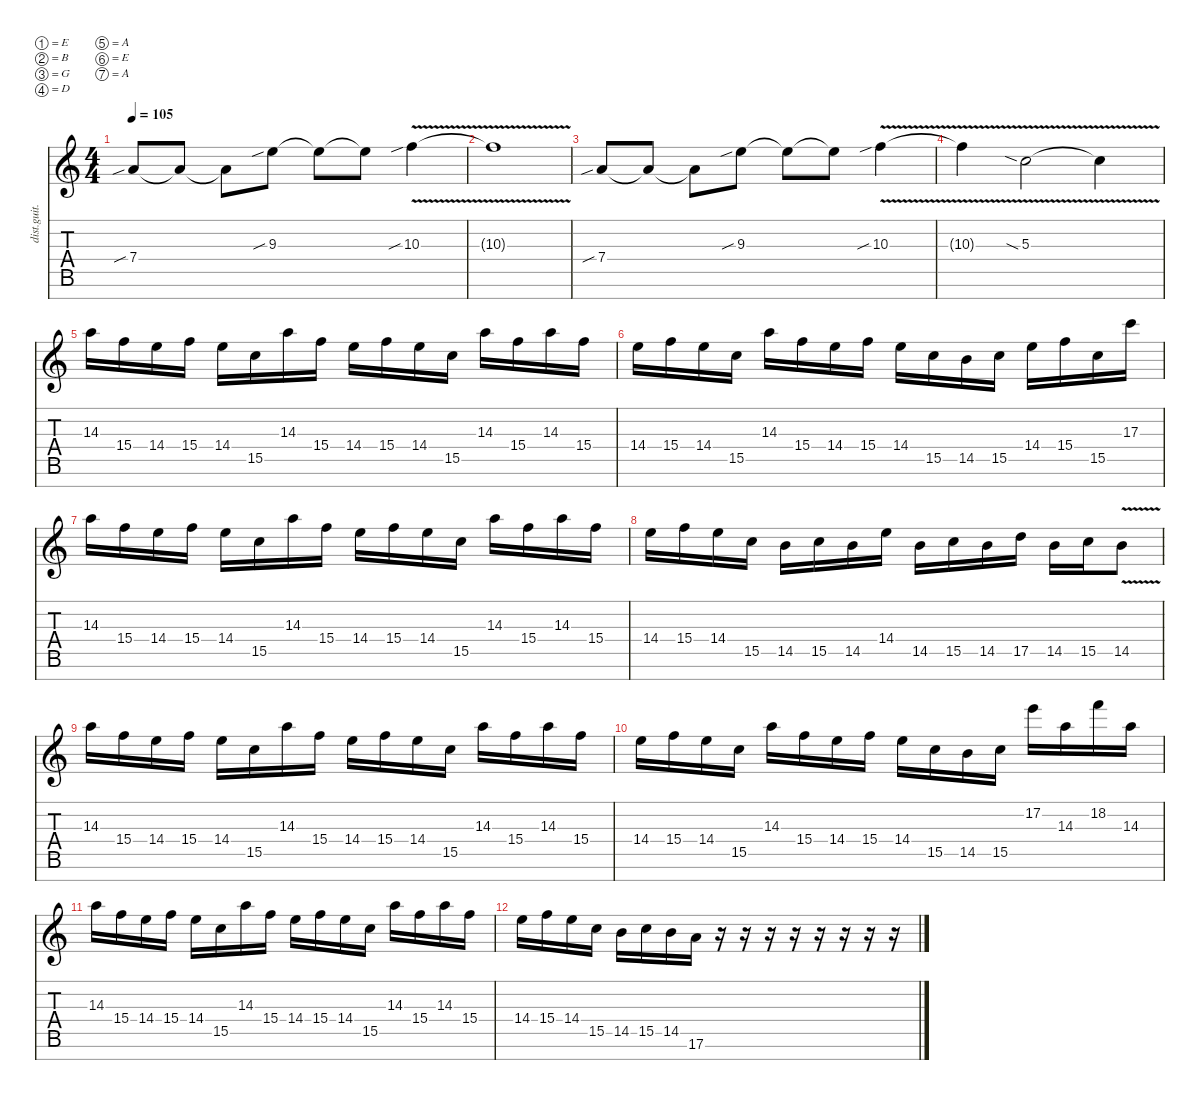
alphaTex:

\defaultSystemsLayout 4
\hideDynamics
\bracketExtendMode nobrackets
\otherSystemsTrackNameOrientation horizontal
\track ("lead" "dist.guit.") {instrument distortionguitar}
\staff {score tabs}
\tuning (E4 B3 G3 D3 A2 E2 A1)
\ts (4 4)
\tempo 105
\clef g2
\ks c
7.4{sib}.8{dy mf beam Up} 7.4{t}.8{beam Up} 7.4{t}.8{beam Down} 9.3{sib}.8{beam Down} 9.3{t}.8{beam Down} 9.3{t}.8{beam Down} 10.3{v sib}.4{beam Down} |
10.3{v t}.1{beam Down} |
7.4{sib}.8{beam Up} 7.4{t}.8{beam Up} 7.4{t}.8{beam Down} 9.3{sib}.8{beam Down} 9.3{t}.8{beam Down} 9.3{t}.8{beam Down} 10.3{v sib}.4{beam Down} |
10.3{v t}.4{beam Down} 5.3{v sia}.2{beam Down} 5.3{v t}.4{beam Down} |
14.3.16{beam Down} 15.4.16{beam Down} 14.4.16{beam Down} 15.4.16{beam Down} 14.4.16{beam Down} 15.5.16{beam Down} 14.3.16{beam Down} 15.4.16{beam Down} 14.4.16{beam Down} 15.4.16{beam Down} 14.4.16{beam Down} 15.5.16{beam Down} 14.3.16{beam Down} 15.4.16{beam Down} 14.3.16{beam Down} 15.4.16{beam Down} |
14.4.16{beam Down} 15.4.16{beam Down} 14.4.16{beam Down} 15.5.16{beam Down} 14.3.16{beam Down} 15.4.16{beam Down} 14.4.16{beam Down} 15.4.16{beam Down} 14.4.16{beam Down} 15.5.16{beam Down} 14.5.16{beam Down} 15.5.16{beam Down} 14.4.16{beam Down} 15.4.16{beam Down} 15.5.16{beam Down} 17.3.16{beam Down} |
14.3.16{beam Down} 15.4.16{beam Down} 14.4.16{beam Down} 15.4.16{beam Down} 14.4.16{beam Down} 15.5.16{beam Down} 14.3.16{beam Down} 15.4.16{beam Down} 14.4.16{beam Down} 15.4.16{beam Down} 14.4.16{beam Down} 15.5.16{beam Down} 14.3.16{beam Down} 15.4.16{beam Down} 14.3.16{beam Down} 15.4.16{beam Down} |
14.4.16{beam Down} 15.4.16{beam Down} 14.4.16{beam Down} 15.5.16{beam Down} 14.5.16{beam Down} 15.5.16{beam Down} 14.5.16{beam Down} 14.4.16{beam Down} 14.5.16{beam Down} 15.5.16{beam Down} 14.5.16{beam Down} 17.5.16{beam Down} 14.5.16{beam Down} 15.5.16{beam Down} 14.5{v}.8{beam Down} |
14.3.16{beam Down} 15.4.16{beam Down} 14.4.16{beam Down} 15.4.16{beam Down} 14.4.16{beam Down} 15.5.16{beam Down} 14.3.16{beam Down} 15.4.16{beam Down} 14.4.16{beam Down} 15.4.16{beam Down} 14.4.16{beam Down} 15.5.16{beam Down} 14.3.16{beam Down} 15.4.16{beam Down} 14.3.16{beam Down} 15.4.16{beam Down} |
14.4.16{beam Down} 15.4.16{beam Down} 14.4.16{beam Down} 15.5.16{beam Down} 14.3.16{beam Down} 15.4.16{beam Down} 14.4.16{beam Down} 15.4.16{beam Down} 14.4.16{beam Down} 15.5.16{beam Down} 14.5.16{beam Down} 15.5.16{beam Down} 17.2.16{beam Down} 14.3.16{beam Down} 18.2.16{beam Down} 14.3.16{beam Down} |
14.3.16{beam Down} 15.4.16{beam Down} 14.4.16{beam Down} 15.4.16{beam Down} 14.4.16{beam Down} 15.5.16{beam Down} 14.3.16{beam Down} 15.4.16{beam Down} 14.4.16{beam Down} 15.4.16{beam Down} 14.4.16{beam Down} 15.5.16{beam Down} 14.3.16{beam Down} 15.4.16{beam Down} 14.3.16{beam Down} 15.4.16{beam Down} |
14.4.16{beam Down} 15.4.16{beam Down} 14.4.16{beam Down} 15.5.16{beam Down} 14.5.16{beam Down} 15.5.16{beam Down} 14.5.16{beam Down} 17.6.16{beam Down} r.16{beam Down} r.16{beam Down} r.16{beam Down} r.16{beam Down} r.16{beam Down} r.16{beam Down} r.16{beam Down} r.16{beam Down}
